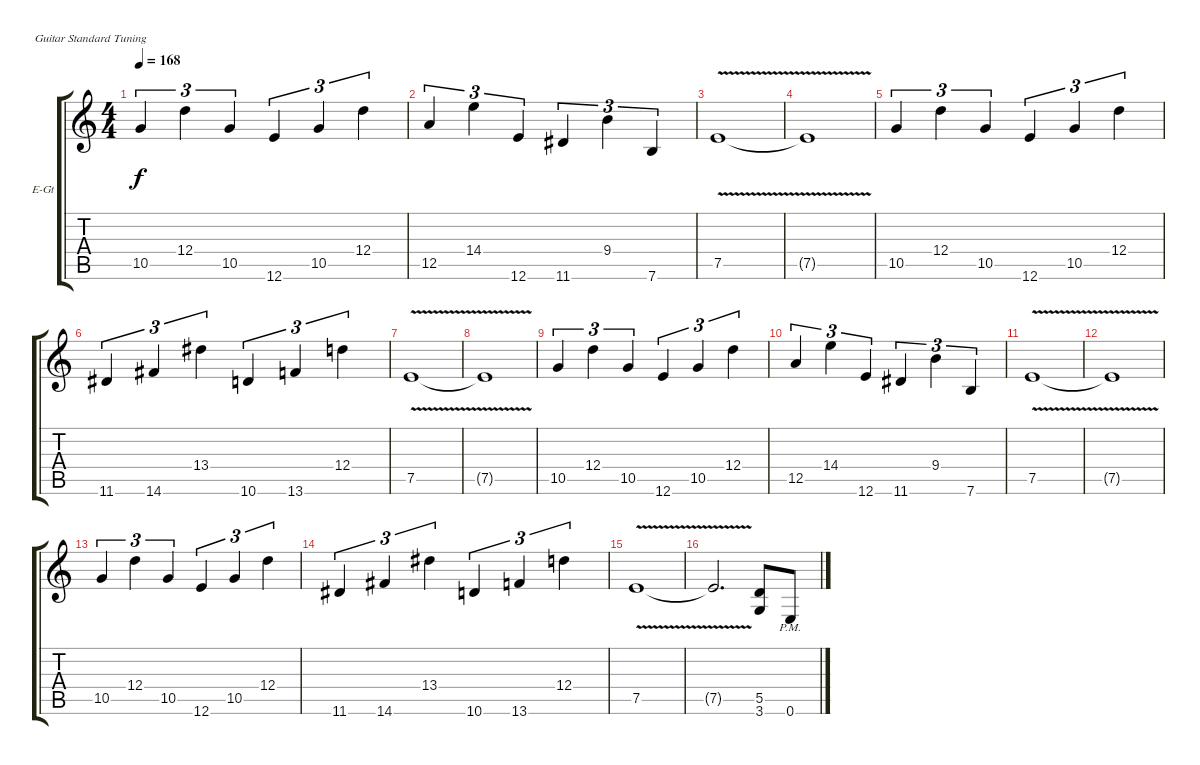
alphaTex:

\bracketExtendMode groupsimilarinstruments
\firstSystemTrackNameOrientation horizontal
\otherSystemsTrackNameOrientation horizontal
\track ("D. Mustaine" "E-Gt") {instrument distortionguitar}
\staff {score tabs}
\tuning (E4 B3 G3 D3 A2 E2)
\ts (4 4)
\tempo 168
\clef g2
\ks c
10.5.4{tu (3 2) dy f} 12.4.4{tu (3 2)} 10.5.4{tu (3 2)} 12.6.4{tu (3 2)} 10.5.4{tu (3 2)} 12.4.4{tu (3 2)} |
12.5.4{tu (3 2)} 14.4.4{tu (3 2)} 12.6.4{tu (3 2)} 11.6.4{tu (3 2)} 9.4.4{tu (3 2)} 7.6.4{tu (3 2)} |
7.5{v}.1 |
7.5{v t}.1 |
10.5.4{tu (3 2)} 12.4.4{tu (3 2)} 10.5.4{tu (3 2)} 12.6.4{tu (3 2)} 10.5.4{tu (3 2)} 12.4.4{tu (3 2)} |
11.6.4{tu (3 2)} 14.6.4{tu (3 2)} 13.4.4{tu (3 2)} 10.6.4{tu (3 2)} 13.6.4{tu (3 2)} 12.4.4{tu (3 2)} |
7.5{v}.1 |
7.5{v t}.1 |
10.5.4{tu (3 2)} 12.4.4{tu (3 2)} 10.5.4{tu (3 2)} 12.6.4{tu (3 2)} 10.5.4{tu (3 2)} 12.4.4{tu (3 2)} |
12.5.4{tu (3 2)} 14.4.4{tu (3 2)} 12.6.4{tu (3 2)} 11.6.4{tu (3 2)} 9.4.4{tu (3 2)} 7.6.4{tu (3 2)} |
7.5{v}.1 |
7.5{v t}.1 |
10.5.4{tu (3 2)} 12.4.4{tu (3 2)} 10.5.4{tu (3 2)} 12.6.4{tu (3 2)} 10.5.4{tu (3 2)} 12.4.4{tu (3 2)} |
11.6.4{tu (3 2)} 14.6.4{tu (3 2)} 13.4.4{tu (3 2)} 10.6.4{tu (3 2)} 13.6.4{tu (3 2)} 12.4.4{tu (3 2)} |
7.5{v}.1 |
7.5{v t}.2{d} (5.5 3.6).8 0.6{pm}.8
